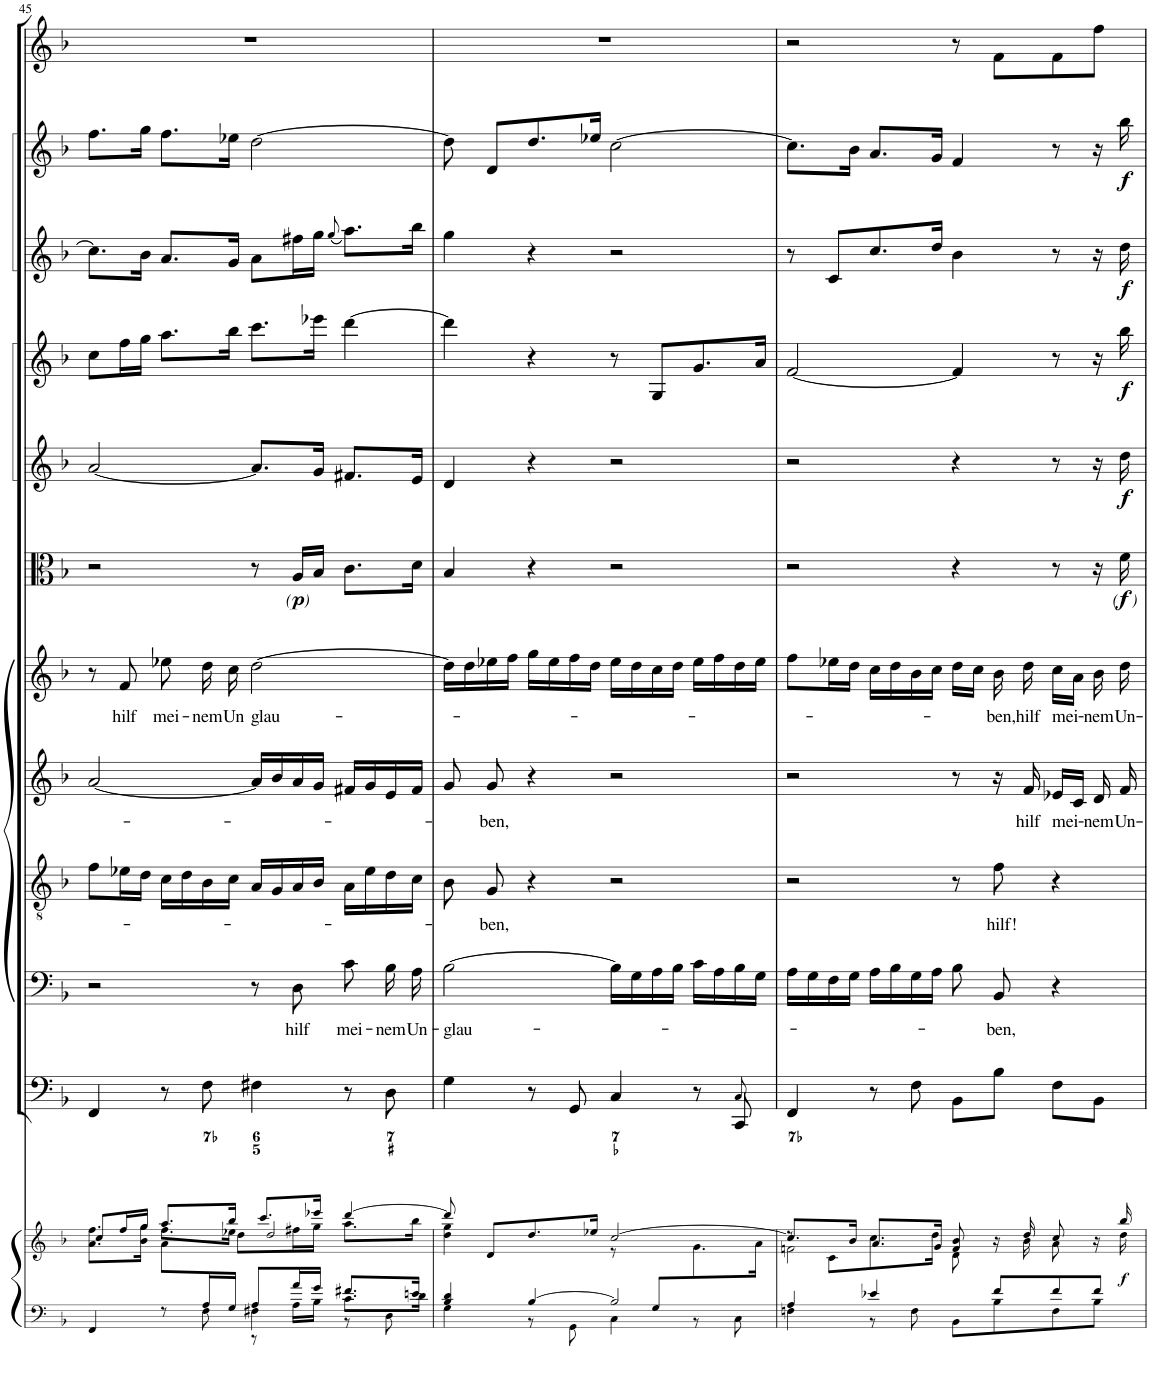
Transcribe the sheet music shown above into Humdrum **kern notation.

**kern	**kern	**dynam	**kern	**kern	**text	**kern	**text	**kern	**text	**kern	**text	**kern	**dynam	**kern	**dynam	**kern	**dynam	**kern	**dynam	**kern	**dynam	**kern
*part12	*part12	*part12	*part11	*part10	*part10	*part9	*part9	*part8	*part8	*part7	*part7	*part6	*part6	*part5	*part5	*part4	*part4	*part3	*part3	*part2	*part2	*part1
*staff13	*staff12	*staff12/13	*staff11	*staff10	*staff10	*staff9	*staff9	*staff8	*staff8	*staff7	*staff7	*staff6	*staff6	*staff5	*staff5	*staff4	*staff4	*staff3	*staff3	*staff2	*staff2	*staff1
*I"Piano reduction	*	*	*I"Continuo	*I"Basso	*	*I"Tenore	*	*I"Alto	*	*I"Soprano	*	*I"Viola	*	*I"Violino II	*	*I"Violino I	*	*I"Oboe II	*	*I"Oboe I	*	*I"Corno da caccia
*I'Pno	*	*	*	*	*	*	*	*	*	*	*	*I'Vla	*	*I'Vln	*	*I'Vln	*	*I'Ob	*	*I'Ob	*	*
!!LO:PB:g=z
*clefF4	*clefG2	*	*clefF4	*clefF4	*	*clefGv2	*	*clefG2	*	*clefG2	*	*clefC3	*	*clefG2	*	*clefG2	*	*clefG2	*	*clefG2	*	*clefG2
*	*	*	*	*	*	*	*	*	*	*	*	*	*	*	*	*	*	*	*	*	*	*Trd7c12
*k[b-]	*k[b-]	*	*k[b-]	*k[b-]	*	*k[b-]	*	*k[b-]	*	*k[b-]	*	*k[b-]	*	*k[b-]	*	*k[b-]	*	*k[b-]	*	*k[b-]	*	*k[b-]
*M4/4	*M4/4	*	*M4/4	*M4/4	*	*M4/4	*	*M4/4	*	*M4/4	*	*M4/4	*	*M4/4	*	*M4/4	*	*M4/4	*	*M4/4	*	*M4/4
*met(c)	*met(c)	*	*met(c)	*met(c)	*	*met(c)	*	*met(c)	*	*met(c)	*	*met(c)	*	*met(c)	*	*met(c)	*	*met(c)	*	*met(c)	*	*met(c)
=45	=45	=45	=45	=45	=45	=45	=45	=45	=45	=45	=45	=45	=45	=45	=45	=45	=45	=45	=45	=45	=45	=45
*^	*^	*	*	*	*	*	*	*	*	*	*	*	*	*	*	*	*	*	*	*	*	*
*	*^	*	*^	*	*	*	*	*	*	*	*	*	*	*	*	*	*	*	*	*	*	*	*	*
*	*	*	*	*	*^	*	*	*	*	*	*	*	*	*	*	*	*	*	*	*	*	*	*	*	*	*
4FF/	4ryy	4ryy	8cc/L	8.a\ 8.ff\L	2ryy	4ryy	.	4FF/	2r	.	8f\L	.	[2a/	.	8r	.	2r	.	[2a/	.	8cc\L	.	8.cc\L]	.	8.ff\L	.	1r
!	!	!	!	!	!	!	!	!	!	!	!	!	!	!	!	!LO:LY:b	!	!	!	!	!	!	!	!	!	!	!
.	.	.	16ff/L	.	.	.	.	.	.	.	16e-X\L	.	.	.	8f/	hilf	.	.	.	.	16ff\L	.	.	.	.	.	.
.	.	.	16gg/JJ	16b-\ 16gg\Jk	.	.	.	.	.	.	16d\JJ	.	.	.	.	.	.	.	.	.	16gg\JJ	.	16b-\Jk	.	16gg\Jk	.	.
!	!	!	!	!	!	!	!	!	!	!	!	!	!	!	!	!LO:LY:b	!	!	!	!	!	!	!	!	!	!	!
8ryy	8ryy	8r	8.aa/L	8.ff\L	.	8a\L	.	8r	.	.	16c\LL	.	.	.	8ee-X\	mei-	.	.	.	.	8.aa\L	.	8.a/L	.	8.ff\L	.	.
.	.	.	.	.	.	.	.	.	.	.	16d\	.	.	.	.	.	.	.	.	.	.	.	.	.	.	.	.
!	!	!	!	!	!	!	!	!	!	!	!	!	!	!	!	!LO:LY:b	!	!	!	!	!	!	!	!	!	!	!
16A/L	8F\	8ryy	.	.	.	2ryy	.	8F\	.	.	16B-\	.	.	.	16dd\	-nem	.	.	.	.	.	.	.	.	.	.	.
!	!	!	!	!	!	!	!	!	!	!	!	!	!	!	!	!LO:LY:b	!	!	!	!	!	!	!	!	!	!	!
16G/JJ	.	.	16bb-/Jk	16ee-X\Jk	.	.	.	.	.	.	16c\JJ	.	.	.	16cc\	Un	.	.	.	.	16bb-\Jk	.	16g/Jk	.	16ee-X\Jk	.	.
!	!	!	!	!	!	!	!	!	!	!	!	!	!	!	!	!LO:LY:b	!	!	!	!	!	!	!	!	!	!	!
8A/L	4F#X\	8r	8.ccc/L	8dd\L	2dd/	.	.	4F#X\	8r	.	16A/LL	.	16a/LL]	.	[2dd\	glau-	8r	.	8.a/L]	.	8.ccc\L	.	8a\L	.	[2dd\	.	.
.	.	.	.	.	.	.	.	.	.	.	16G/	.	16b-/	.	.	.	.	.	.	.	.	.	.	.	.	.	.
!	!	!	!	!	!	!	!	!	!	!LO:LY:b	!	!	!	!	!	!	!	!LO:DY:b	!	!	!	!	!	!	!	!	!
!	!	!	!	!	!	!	!	!	!	!	!	!	!	!	!	!	!	!LO:DY:n=1:b	!	!	!	!	!	!	!	!	!
!	!	!	!	!	!	!	!	!	!	!	!	!	!	!	!	!	!	!LO:DY:n=2:b	!	!	!	!	!	!	!	!	!
16a/L	.	16A\LL	.	16ff#X\L	.	.	.	.	8D\	hilf	16A/	.	16a/	.	.	.	16A/LL	other-dynamics p other-dynamics	.	.	.	.	16ff#X\L	.	.	.	.
16g/JJ	.	16B-\JJ	16eee-X/Jk	16gg\JJ	.	.	.	.	.	.	16B-/JJ	.	16g/JJ	.	.	.	16B-/JJ	.	16g/Jk	.	16eee-X\Jk	.	16gg\JJ	.	.	.	.
.	.	.	.	.	.	.	.	.	.	.	.	.	.	.	.	.	.	.	.	.	.	.	(8qgg/	.	.	.	.
!	!	!	!	!	!	!	!	!	!	!LO:LY:b	!	!	!	!	!	!	!	!	!	!	!	!	!	!	!	!	!
8.f#X/L	8r	8.c\L	[4ddd/	8.aa\L	.	.	.	8r	8c\	mei-	16A\LL	.	16f#X/LL	.	.	.	8.c\L	.	8.f#X/L	.	[4ddd\	.	8.aa\L)	.	.	.	.
.	.	.	.	.	.	.	.	.	.	.	16e-\	.	16g/	.	.	.	.	.	.	.	.	.	.	.	.	.	.
!	!	!	!	!	!	!	!	!	!	!LO:LY:b	!	!	!	!	!	!	!	!	!	!	!	!	!	!	!	!	!
.	8D\	.	.	.	.	8ryy	.	8D\	16B-\	-nem	16d\	.	16e/	.	.	.	.	.	.	.	.	.	.	.	.	.	.
!	!	!	!	!	!	!	!	!	!	!LO:LY:b	!	!	!	!	!	!	!	!	!	!	!	!	!	!	!	!	!
16en/Jk	.	16d\Jk	.	16bb-\Jk	.	.	.	.	16A\	Un-	16c\JJ	.	16f#/JJ	.	.	.	16d\Jk	.	16e/Jk	.	.	.	16bb-\Jk	.	.	.	.
*	*	*	*	*v	*v	*v	*	*	*	*	*	*	*	*	*	*	*	*	*	*	*	*	*	*	*	*	*
=46	=46	=46	=46	=46	=46	=46	=46	=46	=46	=46	=46	=46	=46	=46	=46	=46	=46	=46	=46	=46	=46	=46	=46	=46	=46
*	*	*^	*	*	*	*^	*	*	*	*	*	*	*	*	*	*	*	*	*	*	*	*	*	*	*
!	!	!	!	!	!	!	!	!	!	!LO:LY:b	!	!	!	!	!	!	!	!	!	!	!	!	!	!	!	!	!
8ryy	4B-/ 4d/	4G\	2ryy	8ddd/]	4dd\ 4gg\	.	4G\	2ryy	[2B-\	-glau-	8B-\	.	8g/	.	16dd\LL]	.	4B-/	.	4d/	.	4ddd\]	.	4gg\	.	8dd\]	.	1r
.	.	.	.	.	.	.	.	.	.	.	.	.	.	.	16dd\	.	.	.	.	.	.	.	.	.	.	.	.
!	!	!	!	!	!	!	!	!	!	!	!	!LO:LY:b	!	!LO:LY:b	!	!	!	!	!	!	!	!	!	!	!	!	!
.	.	.	.	8d/L	.	.	.	.	.	.	8G/	-ben,	8g/	-ben,	16ee-X\	.	.	.	.	.	.	.	.	.	8d/L	.	.
.	.	.	.	.	.	.	.	.	.	.	.	.	.	.	16ff\JJ	.	.	.	.	.	.	.	.	.	.	.	.
.	[4B-/	8r	.	8.dd/	4ryy	.	8r	.	.	.	4r	.	4r	.	16gg\LL	.	4r	.	4r	.	4r	.	4r	.	8.dd/	.	.
.	.	.	.	.	.	.	.	.	.	.	.	.	.	.	16ee-\	.	.	.	.	.	.	.	.	.	.	.	.
.	.	8GG\	.	.	.	.	8GG/	.	.	.	.	.	.	.	16ff\	.	.	.	.	.	.	.	.	.	.	.	.
.	.	.	.	16ee-X/Jk	.	.	.	.	.	.	.	.	.	.	16dd\JJ	.	.	.	.	.	.	.	.	.	16ee-X/Jk	.	.
.	2B-/]	4C\	4ryy	[2cc/	8r	.	4C/	4ryy	16B-\LL]	.	2r	.	2r	.	16ee-\LL	.	2r	.	2r	.	8r	.	2r	.	[2cc\	.	.
.	.	.	.	.	.	.	.	.	16G\	.	.	.	.	.	16dd\	.	.	.	.	.	.	.	.	.	.	.	.
8G/L	.	.	.	.	8ryy	.	.	.	16A\	.	.	.	.	.	16cc\	.	.	.	.	.	8G/L	.	.	.	.	.	.
.	.	.	.	.	.	.	.	.	16B-\JJ	.	.	.	.	.	16dd\JJ	.	.	.	.	.	.	.	.	.	.	.	.
4ryy	.	8r	8ryy	.	8.g\	.	8r	8ryy	16c\LL	.	.	.	.	.	16ee-\LL	.	.	.	.	.	8.g/	.	.	.	.	.	.
.	.	.	.	.	.	.	.	.	16A\	.	.	.	.	.	16ff\	.	.	.	.	.	.	.	.	.	.	.	.
.	.	8C\	8ryy	.	.	.	8CC/	8C!/	16B-\	.	.	.	.	.	16dd\	.	.	.	.	.	.	.	.	.	.	.	.
.	.	.	.	.	16a\Jk	.	.	.	16G\JJ	.	.	.	.	.	16ee-\JJ	.	.	.	.	.	16a/Jk	.	.	.	.	.	.
*	*v	*v	*v	*	*	*	*v	*v	*	*	*	*	*	*	*	*	*	*	*	*	*	*	*	*	*	*	*
=47	=47	=47	=47	=47	=47	=47	=47	=47	=47	=47	=47	=47	=47	=47	=47	=47	=47	=47	=47	=47	=47	=47	=47	=47
*	*	*	*^	*	*	*	*	*	*	*	*	*	*	*	*	*	*	*	*	*	*	*	*	*
4A/	4Fn\	8.cc/L]	8r	2fn\	.	4FF/	16A\LL	.	2r	.	2r	.	8ff\L	.	2r	.	2r	.	[2f/	.	8r	.	8.cc\L]	.	2r
.	.	.	.	.	.	.	16G\	.	.	.	.	.	.	.	.	.	.	.	.	.	.	.	.	.	.
.	.	.	8c\L	.	.	.	16F\	.	.	.	.	.	16ee-X\L	.	.	.	.	.	.	.	8c/L	.	.	.	.
.	.	16b-/Jk	.	.	.	.	16G\JJ	.	.	.	.	.	16dd\JJ	.	.	.	.	.	.	.	.	.	16b-\Jk	.	.
4e-X/	8r	8.a/L	8.cc\	.	.	8r	16A\LL	.	.	.	.	.	16cc\LL	.	.	.	.	.	.	.	8.cc/	.	8.a/L	.	.
.	.	.	.	.	.	.	16B-\	.	.	.	.	.	16dd\	.	.	.	.	.	.	.	.	.	.	.	.
.	8F\	.	.	.	.	8F\	16G\	.	.	.	.	.	16b-\	.	.	.	.	.	.	.	.	.	.	.	.
.	.	16g/Jk	16dd\Jk	.	.	.	16A\JJ	.	.	.	.	.	16cc\JJ	.	.	.	.	.	.	.	16dd/Jk	.	16g/Jk	.	.
8ryy	8BB-\L	8f/ 8b-/	8d\	2ryy	.	8BB-\L	8B-\	.	8r	.	8r	.	16dd\LL	.	4r	.	4r	.	4f/]	.	4b-\	.	4f/	.	8r
.	.	.	.	.	.	.	.	.	.	.	.	.	16cc\JJ	.	.	.	.	.	.	.	.	.	.	.	.
!	!	!	!	!	!	!	!	!LO:LY:b	!	!LO:LY:b	!	!	!	!LO:LY:b	!	!	!	!	!	!	!	!	!	!	!
8f/L	8B-\	16r	16ryy	.	.	8B-\J	8BB-/	-ben,	8f\	hilf!	16r	.	16b-\	-ben,	.	.	.	.	.	.	.	.	.	.	8f\L
!	!	!	!	!	!	!	!	!	!	!	!	!LO:LY:b	!	!LO:LY:b	!	!	!	!	!	!	!	!	!	!	!
.	.	16dd/	16b-\	.	.	.	.	.	.	.	16f/	hilf	16dd\	hilf	.	.	.	.	.	.	.	.	.	.	.
!	!	!	!	!	!	!	!	!	!	!	!	!LO:LY:b	!	!LO:LY:b	!	!	!	!	!	!	!	!	!	!	!
8f/	8F\	8cc/	8a\	.	.	8F\L	4r	.	4r	.	16e-X/LL	mei-	16cc\LL	mei-	8r	.	8r	.	8r	.	8r	.	8r	.	8f\
.	.	.	.	.	.	.	.	.	.	.	16c/JJ	.	16a\JJ	.	.	.	.	.	.	.	.	.	.	.	.
!	!	!	!	!	!	!	!	!	!	!	!	!LO:LY:b	!	!LO:LY:b	!	!	!	!	!	!	!	!	!	!	!
8f/J	8B-\J	16r	16ryy	.	.	8BB-\J	.	.	.	.	16d/	-nem	16b-\	-nem	16r	.	16r	.	16r	.	16r	.	16r	.	8ff\J
!	!	!	!	!	!LO:DY:b	!	!	!	!	!	!	!LO:LY:b	!	!LO:LY:b	!	!LO:DY:b	!	!	!	!	!	!	!	!	!
!	!	!	!	!	!	!	!	!	!	!	!	!	!	!	!	!LO:DY:n=1:b	!	!	!	!	!	!	!	!	!
!	!	!	!	!	!	!	!	!	!	!	!	!	!	!	!	!LO:DY:n=2:b	!	!LO:DY:b	!	!LO:DY:b	!	!LO:DY:b	!	!LO:DY:b	!
.	.	16bb-/	16dd\	.	f	.	.	.	.	.	16f/	-Un-	16dd\	Un-	16f\	other-dynamics f other-dynamics	16dd\	f	16bb-\	f	16dd\	f	16bb-\	f	.
*v	*v	*	*	*	*	*	*	*	*	*	*	*	*	*	*	*	*	*	*	*	*	*	*	*	*
*	*v	*v	*v	*	*	*	*	*	*	*	*	*	*	*	*	*	*	*	*	*	*	*	*	*
=	=	=	=	=	=	=	=	=	=	=	=	=	=	=	=	=	=	=	=	=	=	=
*-	*-	*-	*-	*-	*-	*-	*-	*-	*-	*-	*-	*-	*-	*-	*-	*-	*-	*-	*-	*-	*-	*-
